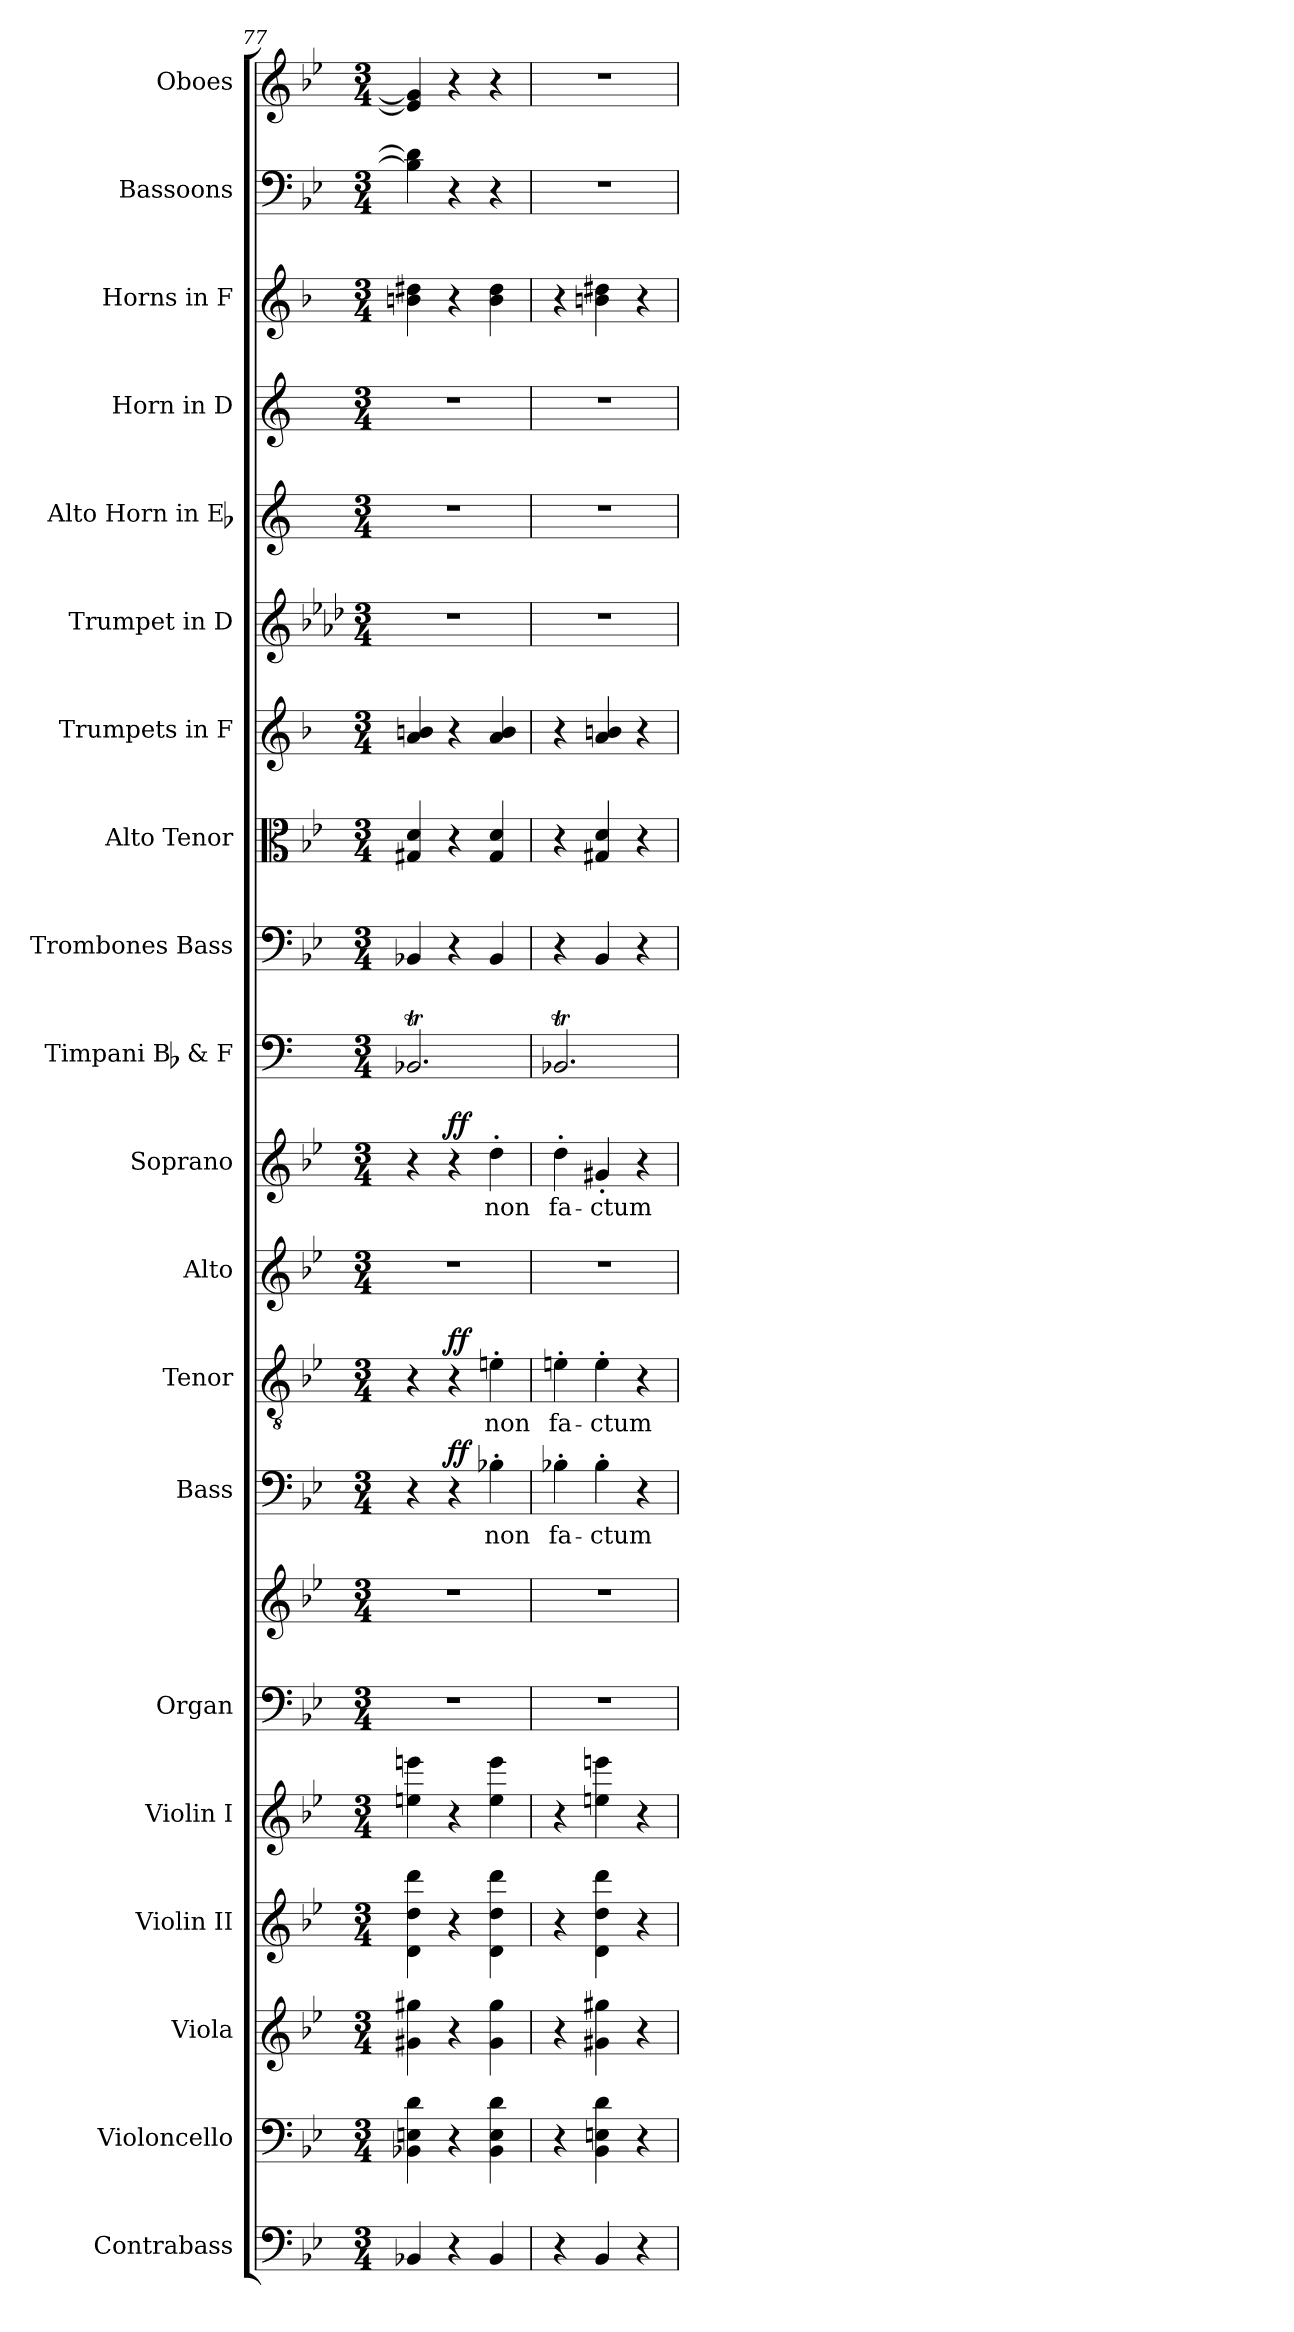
**kern	**kern	**kern	**kern	**kern	**kern	**kern	**kern	**text	**dynam	**kern	**text	**dynam	**kern	**kern	**text	**dynam	**kern	**kern	**kern	**kern	**kern	**kern	**kern	**kern	**kern	**kern
*part20	*part19	*part18	*part17	*part16	*part15	*part15	*part14	*part14	*part14	*part13	*part13	*part13	*part12	*part11	*part11	*part11	*part10	*part9	*part8	*part7	*part6	*part5	*part4	*part3	*part2	*part1
*staff21	*staff20	*staff19	*staff18	*staff17	*staff16	*staff15	*staff14	*staff14	*staff14	*staff13	*staff13	*staff13	*staff12	*staff11	*staff11	*staff11	*staff10	*staff9	*staff8	*staff7	*staff6	*staff5	*staff4	*staff3	*staff2	*staff1
*I"Contrabass	*I"Violoncello	*I"Viola	*I"Violin II	*I"Violin I	*I"Organ	*	*I"Bass	*	*	*I"Tenor	*	*	*I"Alto	*I"Soprano	*	*	*I"Timpani Bb & F	*I"Trombones  Bass	*I"Alto Tenor	*I"Trumpets in F	*I"Trumpet in D	*I"Alto Horn in Eb	*I"Horn in D	*I"Horns in F	*I"Bassoons	*I"Oboes
*I'Cb.	*I'Vc.	*I'Vla.	*I'Vln. II	*I'Vln. I	*I'Org.	*	*I'B.	*	*	*I'T.	*	*	*I'A.	*I'S.	*	*	*I'Timp.	*	*	*	*	*	*	*I'Hn.	*I'Bsn.	*I'Ob.
*clefF4	*clefF4	*clefG2	*clefG2	*clefG2	*clefF4	*clefG2	*clefF4	*	*	*clefGv2	*	*	*clefG2	*clefG2	*	*	*clefF4	*clefF4	*clefC3	*clefG2	*clefG2	*clefG2	*clefG2	*clefG2	*clefF4	*clefG2
*ITrd7c12	*	*	*	*	*	*	*	*	*	*ITrd7c12	*	*	*	*	*	*	*	*	*	*ITrd4c7	*ITrd-1c-2	*ITrd5c8	*ITrd6c10	*ITrd4c7	*	*
*k[b-e-]	*k[b-e-]	*k[b-e-]	*k[b-e-]	*k[b-e-]	*k[b-e-]	*k[b-e-]	*k[b-e-]	*	*	*k[b-e-]	*	*	*k[b-e-]	*k[b-e-]	*	*	*k[]	*k[b-e-]	*k[b-e-]	*k[b-e-]	*k[b-e-]	*k[f#c#g#d#]	*k[f#c#]	*k[b-e-]	*k[b-e-]	*k[b-e-]
*B-:	*B-:	*B-:	*B-:	*B-:	*B-:	*B-:	*B-:	*	*	*B-:	*	*	*B-:	*B-:	*	*	*C:	*B-:	*B-:	*B-:	*B-:	*E:	*D:	*B-:	*B-:	*B-:
*M3/4	*M3/4	*M3/4	*M3/4	*M3/4	*M3/4	*M3/4	*M3/4	*	*	*M3/4	*	*	*M3/4	*M3/4	*	*	*M3/4	*M3/4	*M3/4	*M3/4	*M3/4	*M3/4	*M3/4	*M3/4	*M3/4	*M3/4
=77	=77	=77	=77	=77	=77	=77	=77	=77	=77	=77	=77	=77	=77	=77	=77	=77	=77	=77	=77	=77	=77	=77	=77	=77	=77	=77
!	!	!	!	!	!LO:N:vis=1	!LO:N:vis=1	!	!	!	!	!	!	!LO:N:vis=1	!	!	!	!	!	!	!	!LO:N:vis=1	!LO:N:vis=1	!LO:N:vis=1	!	!	!
4BBB-Xi/	4BB-Xi\ 4Eni 4di	4g#Xi\ 4gg#Xi	4di\ 4ddi 4dddi	4eeni\ 4eeeni	2.r	2.r	4r	.	.	4r	.	.	2.r	4r	.	.	2.BB-XTi/	4BB-Xi/	4G#Xi/ 4di	4di/ 4eni	2.r	2.r	2.r	4eni\ 4g#Xi	4B-i\] 4di]	4ei/] 4g#i]
4r	4r	4r	4r	4r	.	.	4r	.	ff	4r	.	ff	.	4r	.	ff	.	4r	4r	4r	.	.	.	4r	4r	4r
!	!	!	!	!	!	!	!	!LO:LY:b:color=#000000	!	!	!	!	!	!	!	!	!	!	!	!	!	!	!	!	!	!
!	!	!	!	!	!	!	!	!	!	!	!LO:LY:b:color=#000000	!	!	!	!	!	!	!	!	!	!	!	!	!	!	!
!	!	!	!	!	!	!	!	!	!	!	!	!	!	!	!LO:LY:b:color=#000000	!	!	!	!	!	!	!	!	!	!	!
4BBB-i/	4BB-i\ 4Ei 4di	4g#i\ 4gg#i	4di\ 4ddi 4dddi	4eei\ 4eeei	.	.	4B-X'i\	non	.	4En'i\	non	.	.	4dd'i\	non	.	.	4BB-i/	4G#i/ 4di	4di/ 4ei	.	.	.	4ei\ 4g#i	4r	4r
=78	=78	=78	=78	=78	=78	=78	=78	=78	=78	=78	=78	=78	=78	=78	=78	=78	=78	=78	=78	=78	=78	=78	=78	=78	=78	=78
!	!	!	!	!	!LO:N:vis=1	!LO:N:vis=1	!	!	!	!	!	!	!	!	!	!	!	!	!	!	!	!	!	!	!	!
!	!	!	!	!	!	!	!	!LO:LY:b:color=#000000	!	!	!	!	!	!	!	!	!	!	!	!	!	!	!	!	!	!
!	!	!	!	!	!	!	!	!	!	!	!LO:LY:b:color=#000000	!	!LO:N:vis=1	!	!	!	!	!	!	!	!	!	!	!	!	!
!	!	!	!	!	!	!	!	!	!	!	!	!	!	!	!LO:LY:b:color=#000000	!	!	!	!	!	!LO:N:vis=1	!LO:N:vis=1	!LO:N:vis=1	!	!LO:N:vis=1	!LO:N:vis=1
4r	4r	4r	4r	4r	2.r	2.r	4B-X'i\	fa-	.	4En'i\	fa-	.	2.r	4dd'i\	fa-	.	2.BB-XTi/	4r	4r	4r	2.r	2.r	2.r	4r	2.r	2.r
!	!	!	!	!	!	!	!	!LO:LY:b:color=#000000	!	!	!	!	!	!	!	!	!	!	!	!	!	!	!	!	!	!
!	!	!	!	!	!	!	!	!	!	!	!LO:LY:b:color=#000000	!	!	!	!	!	!	!	!	!	!	!	!	!	!	!
!	!	!	!	!	!	!	!	!	!	!	!	!	!	!	!LO:LY:b:color=#000000	!	!	!	!	!	!	!	!	!	!	!
4BBB-i/	4BB-i\ 4Eni 4di	4g#Xi\ 4gg#Xi	4di\ 4ddi 4dddi	4eeni\ 4eeeni	.	.	4B-'i\	-ctum	.	4E'i\	-ctum	.	.	4g#X'i/	-ctum	.	.	4BB-i/	4G#Xi/ 4di	4di/ 4eni	.	.	.	4eni\ 4g#Xi	.	.
4r	4r	4r	4r	4r	.	.	4r	.	.	4r	.	.	.	4r	.	.	.	4r	4r	4r	.	.	.	4r	.	.
=	=	=	=	=	=	=	=	=	=	=	=	=	=	=	=	=	=	=	=	=	=	=	=	=	=	=
*-	*-	*-	*-	*-	*-	*-	*-	*-	*-	*-	*-	*-	*-	*-	*-	*-	*-	*-	*-	*-	*-	*-	*-	*-	*-	*-
